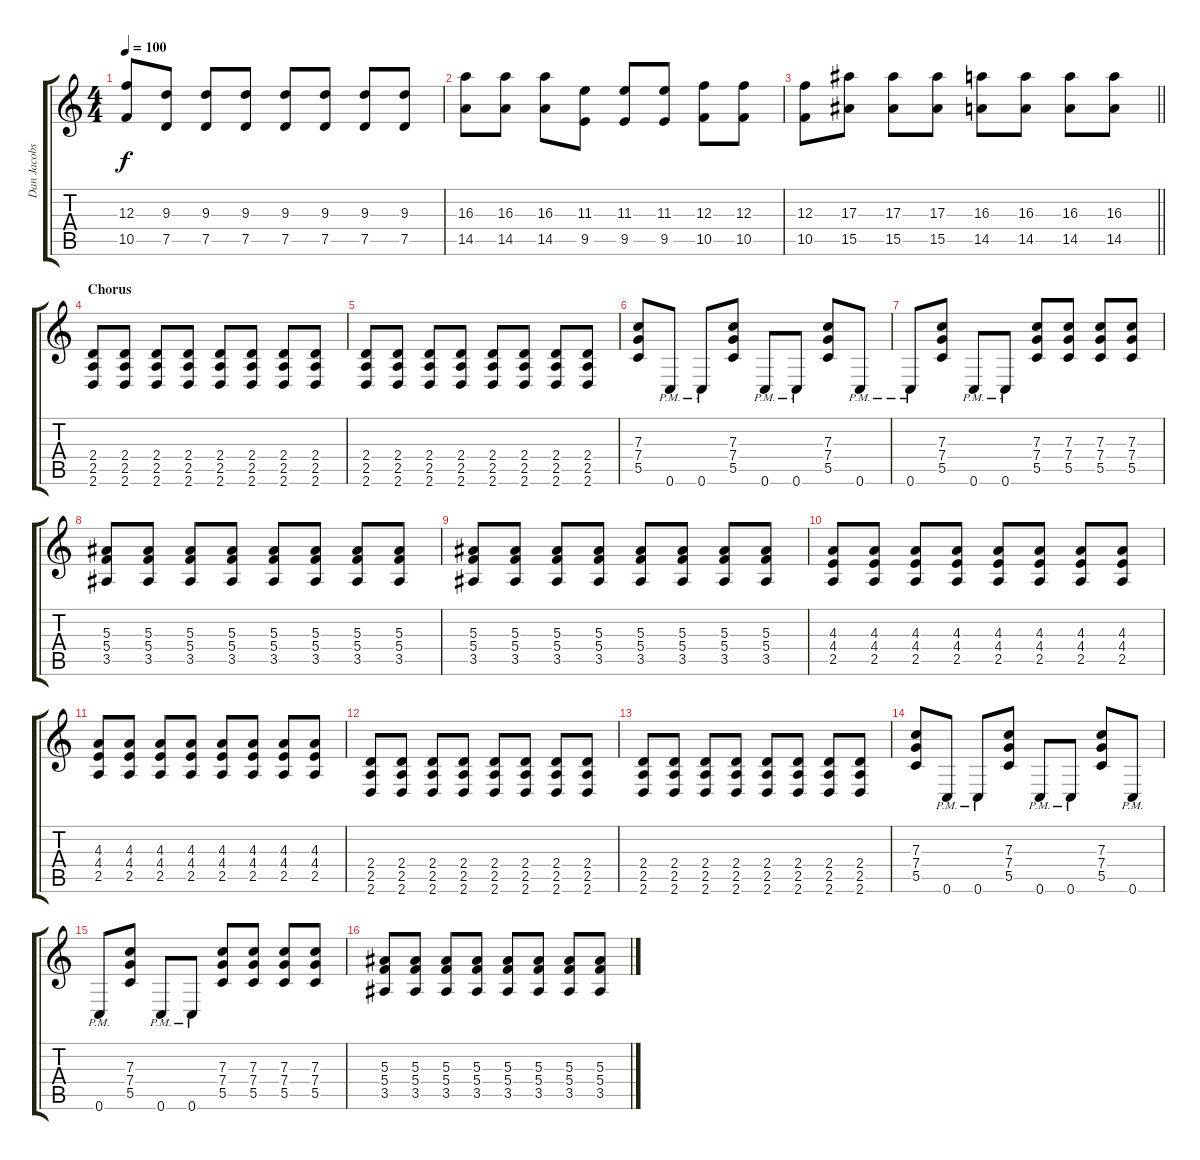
\track ("Dan Jacobs" "Dan Jacobs") {instrument distortionguitar}
\staff {score tabs}
\tuning (D4 A3 F3 C3 G2 C2) {hide}
\ts (4 4)
\tempo 100
\clef g2
\ks c
(12.3 10.5).8{dy f} (9.3 7.5).8 (9.3 7.5).8 (9.3 7.5).8 (9.3 7.5).8 (9.3 7.5).8 (9.3 7.5).8 (9.3 7.5).8 |
(16.3 14.5).8 (16.3 14.5).8 (16.3 14.5).8 (11.3 9.5).8 (11.3 9.5).8 (11.3 9.5).8 (12.3 10.5).8 (12.3 10.5).8 |
\barLineRight lightlight
(12.3 10.5).8 (17.3 15.5).8 (17.3 15.5).8 (17.3 15.5).8 (16.3 14.5).8 (16.3 14.5).8 (16.3 14.5).8 (16.3 14.5).8 |
\section ("" "Chorus")
(2.4 2.5 2.6).8 (2.4 2.5 2.6).8 (2.4 2.5 2.6).8 (2.4 2.5 2.6).8 (2.4 2.5 2.6).8 (2.4 2.5 2.6).8 (2.4 2.5 2.6).8 (2.4 2.5 2.6).8 |
(2.4 2.5 2.6).8 (2.4 2.5 2.6).8 (2.4 2.5 2.6).8 (2.4 2.5 2.6).8 (2.4 2.5 2.6).8 (2.4 2.5 2.6).8 (2.4 2.5 2.6).8 (2.4 2.5 2.6).8 |
(7.3 7.4 5.5).8 0.6{pm}.8 0.6{pm}.8 (7.3 7.4 5.5).8 0.6{pm}.8 0.6{pm}.8 (7.3 7.4 5.5).8 0.6{pm}.8 |
0.6{pm}.8 (7.3 7.4 5.5).8 0.6{pm}.8 0.6{pm}.8 (7.3 7.4 5.5).8 (7.3 7.4 5.5).8 (7.3 7.4 5.5).8 (7.3 7.4 5.5).8 |
(5.3 5.4 3.5).8 (5.3 5.4 3.5).8 (5.3 5.4 3.5).8 (5.3 5.4 3.5).8 (5.3 5.4 3.5).8 (5.3 5.4 3.5).8 (5.3 5.4 3.5).8 (5.3 5.4 3.5).8 |
(5.3 5.4 3.5).8 (5.3 5.4 3.5).8 (5.3 5.4 3.5).8 (5.3 5.4 3.5).8 (5.3 5.4 3.5).8 (5.3 5.4 3.5).8 (5.3 5.4 3.5).8 (5.3 5.4 3.5).8 |
(4.3 4.4 2.5).8 (4.3 4.4 2.5).8 (4.3 4.4 2.5).8 (4.3 4.4 2.5).8 (4.3 4.4 2.5).8 (4.3 4.4 2.5).8 (4.3 4.4 2.5).8 (4.3 4.4 2.5).8 |
(4.3 4.4 2.5).8 (4.3 4.4 2.5).8 (4.3 4.4 2.5).8 (4.3 4.4 2.5).8 (4.3 4.4 2.5).8 (4.3 4.4 2.5).8 (4.3 4.4 2.5).8 (4.3 4.4 2.5).8 |
(2.4 2.5 2.6).8 (2.4 2.5 2.6).8 (2.4 2.5 2.6).8 (2.4 2.5 2.6).8 (2.4 2.5 2.6).8 (2.4 2.5 2.6).8 (2.4 2.5 2.6).8 (2.4 2.5 2.6).8 |
(2.4 2.5 2.6).8 (2.4 2.5 2.6).8 (2.4 2.5 2.6).8 (2.4 2.5 2.6).8 (2.4 2.5 2.6).8 (2.4 2.5 2.6).8 (2.4 2.5 2.6).8 (2.4 2.5 2.6).8 |
(7.3 7.4 5.5).8 0.6{pm}.8 0.6{pm}.8 (7.3 7.4 5.5).8 0.6{pm}.8 0.6{pm}.8 (7.3 7.4 5.5).8 0.6{pm}.8 |
0.6{pm}.8 (7.3 7.4 5.5).8 0.6{pm}.8 0.6{pm}.8 (7.3 7.4 5.5).8 (7.3 7.4 5.5).8 (7.3 7.4 5.5).8 (7.3 7.4 5.5).8 |
(5.3 5.4 3.5).8 (5.3 5.4 3.5).8 (5.3 5.4 3.5).8 (5.3 5.4 3.5).8 (5.3 5.4 3.5).8 (5.3 5.4 3.5).8 (5.3 5.4 3.5).8 (5.3 5.4 3.5).8
